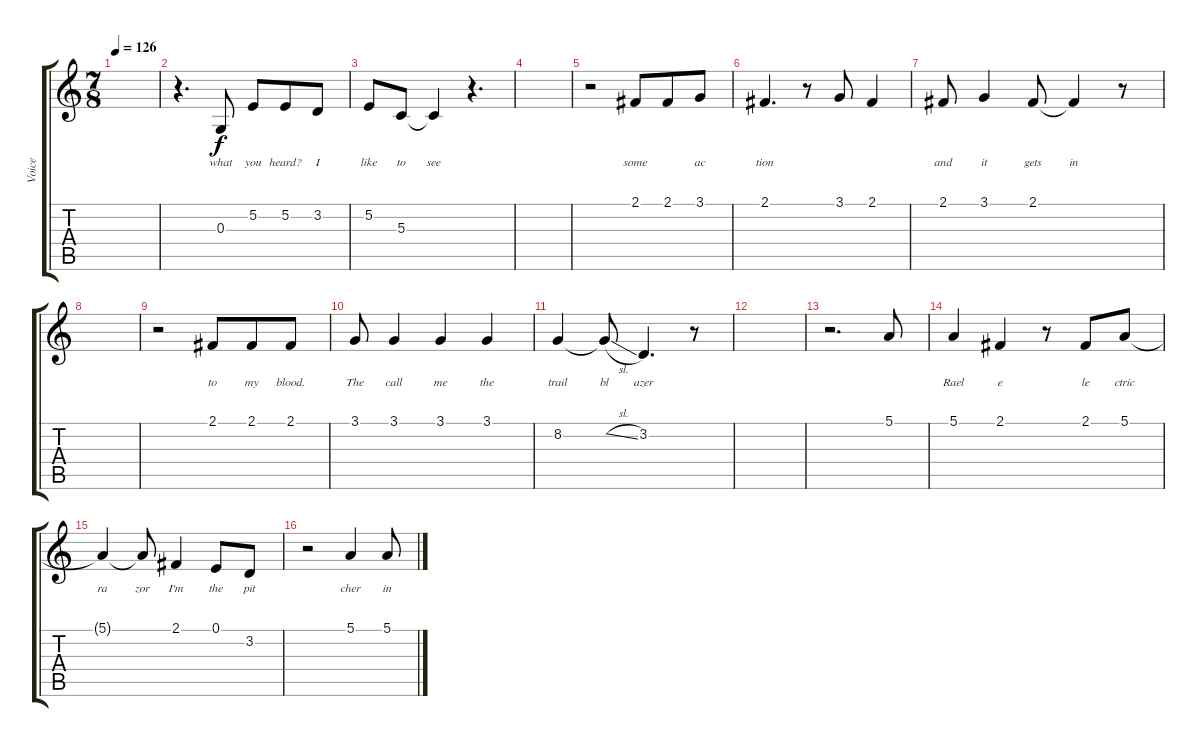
\track ("Voice" "Voice") {instrument altosax}
\staff {score tabs}
\tuning (E4 B3 G3 D3 A2 E2) {hide}
\ts (7 8)
\tempo 126
\clef g2
\ks c
|
r.4{d} 0.3.8{lyrics (0 "what") lyrics (1 "") lyrics (2 "") lyrics (3 "") lyrics (4 "")} 5.2.8{lyrics (0 "you") lyrics (1 "") lyrics (2 "") lyrics (3 "") lyrics (4 "")} 5.2.8{lyrics (0 "heard?") lyrics (1 "") lyrics (2 "") lyrics (3 "") lyrics (4 "")} 3.2.8{lyrics (0 "I") lyrics (1 "") lyrics (2 "") lyrics (3 "") lyrics (4 "")} |
5.2.8{lyrics (0 "like") lyrics (1 "") lyrics (2 "") lyrics (3 "") lyrics (4 "")} 5.3.8{lyrics (0 "to") lyrics (1 "") lyrics (2 "") lyrics (3 "") lyrics (4 "")} 5.3{t}.4{lyrics (0 "see") lyrics (1 "") lyrics (2 "") lyrics (3 "") lyrics (4 "")} r.4{d} |
|
r.2 2.1.8{lyrics (0 "some") lyrics (1 "") lyrics (2 "") lyrics (3 "") lyrics (4 "")} 2.1.8{lyrics (0 "") lyrics (1 "") lyrics (2 "") lyrics (3 "") lyrics (4 "")} 3.1.8{lyrics (0 "ac") lyrics (1 "") lyrics (2 "") lyrics (3 "") lyrics (4 "")} |
2.1.4{d lyrics (0 "tion") lyrics (1 "") lyrics (2 "") lyrics (3 "") lyrics (4 "")} r.8 3.1.8{lyrics (0 "") lyrics (1 "") lyrics (2 "") lyrics (3 "") lyrics (4 "")} 2.1.4{lyrics (0 "") lyrics (1 "") lyrics (2 "") lyrics (3 "") lyrics (4 "")} |
2.1.8{lyrics (0 "and") lyrics (1 "") lyrics (2 "") lyrics (3 "") lyrics (4 "")} 3.1.4{lyrics (0 "it") lyrics (1 "") lyrics (2 "") lyrics (3 "") lyrics (4 "")} 2.1.8{lyrics (0 "gets") lyrics (1 "") lyrics (2 "") lyrics (3 "") lyrics (4 "")} 2.1{t}.4{lyrics (0 "in") lyrics (1 "") lyrics (2 "") lyrics (3 "") lyrics (4 "")} r.8 |
|
r.2 2.1.8{lyrics (0 "to") lyrics (1 "") lyrics (2 "") lyrics (3 "") lyrics (4 "")} 2.1.8{lyrics (0 "my") lyrics (1 "") lyrics (2 "") lyrics (3 "") lyrics (4 "")} 2.1.8{lyrics (0 "blood.") lyrics (1 "") lyrics (2 "") lyrics (3 "") lyrics (4 "")} |
3.1.8{lyrics (0 "The") lyrics (1 "") lyrics (2 "") lyrics (3 "") lyrics (4 "")} 3.1.4{lyrics (0 "call") lyrics (1 "") lyrics (2 "") lyrics (3 "") lyrics (4 "")} 3.1.4{lyrics (0 "me") lyrics (1 "") lyrics (2 "") lyrics (3 "") lyrics (4 "")} 3.1.4{lyrics (0 "the") lyrics (1 "") lyrics (2 "") lyrics (3 "") lyrics (4 "")} |
8.2.4{lyrics (0 "trail") lyrics (1 "") lyrics (2 "") lyrics (3 "") lyrics (4 "")} 8.2{sl t}.8{lyrics (0 "bl") lyrics (1 "") lyrics (2 "") lyrics (3 "") lyrics (4 "")} 3.2.4{d lyrics (0 "azer") lyrics (1 "") lyrics (2 "") lyrics (3 "") lyrics (4 "")} r.8 |
|
r.2{d} 5.1.8{lyrics (0 "") lyrics (1 "") lyrics (2 "") lyrics (3 "") lyrics (4 "")} |
5.1.4{lyrics (0 "Rael") lyrics (1 "") lyrics (2 "") lyrics (3 "") lyrics (4 "")} 2.1.4{lyrics (0 "e") lyrics (1 "") lyrics (2 "") lyrics (3 "") lyrics (4 "")} r.8 2.1.8{lyrics (0 "le") lyrics (1 "") lyrics (2 "") lyrics (3 "") lyrics (4 "")} 5.1.8{lyrics (0 "ctric") lyrics (1 "") lyrics (2 "") lyrics (3 "") lyrics (4 "")} |
5.1{t}.4{lyrics (0 "ra") lyrics (1 "") lyrics (2 "") lyrics (3 "") lyrics (4 "")} 5.1{t}.8{lyrics (0 "zor") lyrics (1 "") lyrics (2 "") lyrics (3 "") lyrics (4 "")} 2.1.4{lyrics (0 "I'm") lyrics (1 "") lyrics (2 "") lyrics (3 "") lyrics (4 "")} 0.1.8{lyrics (0 "the") lyrics (1 "") lyrics (2 "") lyrics (3 "") lyrics (4 "")} 3.2.8{lyrics (0 "pit") lyrics (1 "") lyrics (2 "") lyrics (3 "") lyrics (4 "")} |
r.2 5.1.4{lyrics (0 "cher") lyrics (1 "") lyrics (2 "") lyrics (3 "") lyrics (4 "")} 5.1.8{lyrics (0 "in") lyrics (1 "") lyrics (2 "") lyrics (3 "") lyrics (4 "")}
